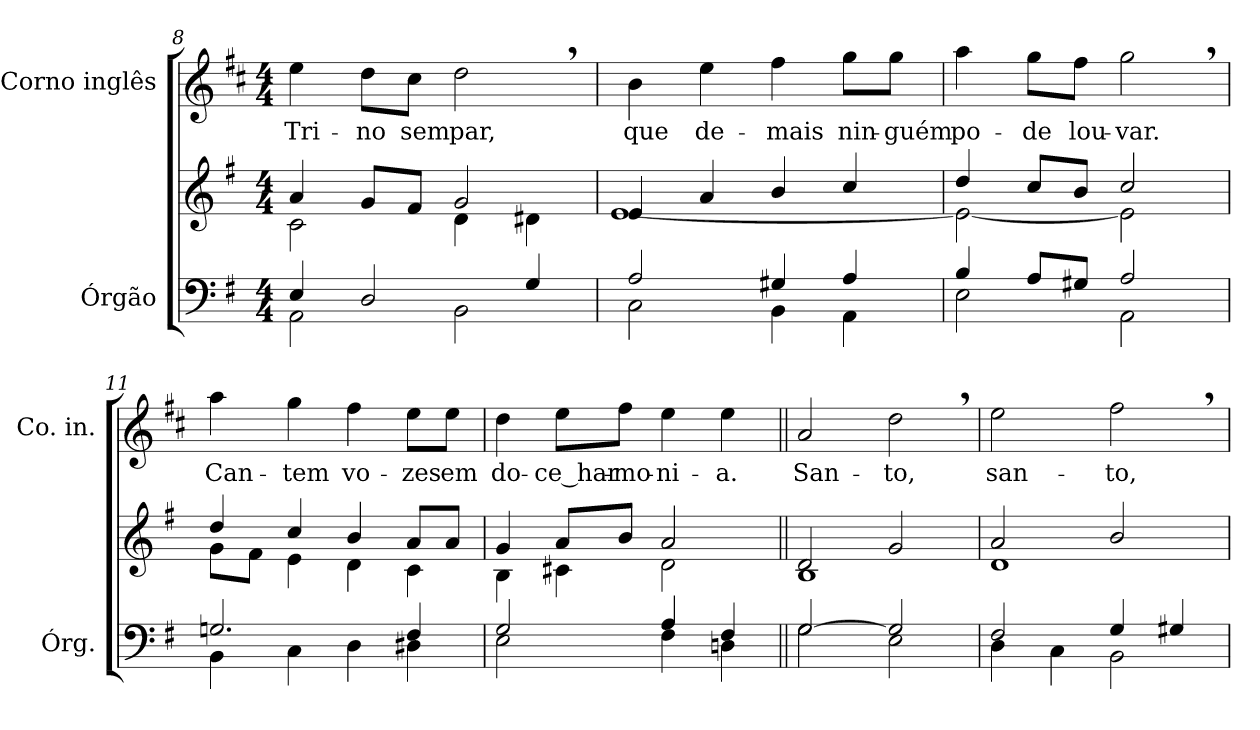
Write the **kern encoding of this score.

**kern	**kern	**kern	**text
*part2	*part2	*part1	*part1
*staff3	*staff2	*staff1	*staff1
*I"Órgão	*	*I"Corno inglês	*
*I'Órg.	*	*I'Co. in.	*
*clefF4	*clefG2	*clefG2	*
*	*	*ITrd4c7	*
*k[f#]	*k[f#]	*k[f#]	*
*G:	*G:	*G:	*
*M4/4	*M4/4	*M4/4	*
=8	=8	=8	=8
*^	*^	*	*
!	!	!	!	!	!LO:LY:b:color=#000000
4Ei/	2AAi\	4ai/	2ci\	4ai\	Tri-
!	!	!	!	!	!LO:LY:b:color=#000000
2Di/	.	8gi/L	.	8gi\L	-no
!	!	!	!	!	!LO:LY:b:color=#000000
.	.	8f#i/J	.	8f#i\J	sem
!	!	!	!	!	!LO:LY:b:color=#000000
.	2BBi\	2gi/	4di\	2g,i\	par,
4Gi/	.	.	4d#Xi\	.	.
=9	=9	=9	=9	=9	=9
!	!	!	!	!	!LO:LY:b:color=#000000
2Ai/	2Ci\	4ei/	[<1ei	4ei\	que
!	!	!	!	!	!LO:LY:b:color=#000000
.	.	4ai/	.	4ai\	de-
!	!	!	!	!	!LO:LY:b:color=#000000
4G#Xi/	4BBi\	4bi/	.	4bi\	-mais
!	!	!	!	!	!LO:LY:b:color=#000000
4Ai/	4AAi\	4cci/	.	8cci\L	nin-
!	!	!	!	!	!LO:LY:b:color=#000000
.	.	.	.	8cci\J	-guém
=10	=10	=10	=10	=10	=10
!	!	!	!	!	!LO:LY:b:color=#000000
4Bi/	2Ei\	4ddi/	2ei\_<	4ddi\	po-
!	!	!	!	!	!LO:LY:b:color=#000000
8Ai/L	.	8cci/L	.	8cci\L	-de
!	!	!	!	!	!LO:LY:b:color=#000000
8G#Xi/J	.	8bi/J	.	8bi\J	lou-
!	!	!	!	!	!LO:LY:b:color=#000000
2Ai/	2AAi\	2cci/	2ei\]	2cc,i\	-var.
!!LO:LB:g=z
=11	=11	=11	=11	=11	=11
!	!	!	!	!	!LO:LY:b:color=#000000
2.Gni/	4BBi\	4ddi/	8gi\L	4ddi\	Can-
.	.	.	8f#i\J	.	.
!	!	!	!	!	!LO:LY:b:color=#000000
.	4Ci\	4cci/	4ei\	4cci\	-tem
!	!	!	!	!	!LO:LY:b:color=#000000
.	4Di\	4bi/	4di\	4bi\	vo-
!	!	!	!	!	!LO:LY:b:color=#000000
4F#i/	4D#Xi\	8ai/L	4ci\	8ai\L	-zes
!	!	!	!	!	!LO:LY:b:color=#000000
.	.	8ai/J	.	8ai\J	em
=12	=12	=12	=12	=12	=12
!	!	!	!	!	!LO:LY:b:color=#000000
2Gi/	2Ei\	4gi/	4Bi\	4gi\	do-
!	!	!	!	!	!LO:LY:b:color=#000000
.	.	8ai/L	4c#Xi\	8ai\L	-ce_har-
!	!	!	!	!	!LO:LY:b:color=#000000
.	.	8bi/J	.	8bi\J	-mo-
!	!	!	!	!	!LO:LY:b:color=#000000
4Ai/	4F#i\	2ai/	2di\	4ai\	-ni-
!	!	!	!	!	!LO:LY:b:color=#000000
4F#i/	4Dni\	.	.	4ai\	-a.
=13||	=13||	=13||	=13||	=13||	=13||
!	!	!	!	!	!LO:LY:b:color=#000000
[>2Gi/	2Gi\	2di/	1Bi	2di/	San-
!	!	!	!	!	!LO:LY:b:color=#000000
2Gi/]	2Ei\	2gi/	.	2g,i\	-to,
=14	=14	=14	=14	=14	=14
!	!	!	!	!	!LO:LY:b:color=#000000
2F#i/	4Di\	2ai/	1di	2ai\	san-
.	4Ci\	.	.	.	.
!	!	!	!	!	!LO:LY:b:color=#000000
4Gi/	2BBi\	2bi/	.	2b,i\	-to,
4G#Xi/	.	.	.	.	.
*v	*v	*	*	*	*
*	*v	*v	*	*
=	=	=	=
*-	*-	*-	*-
